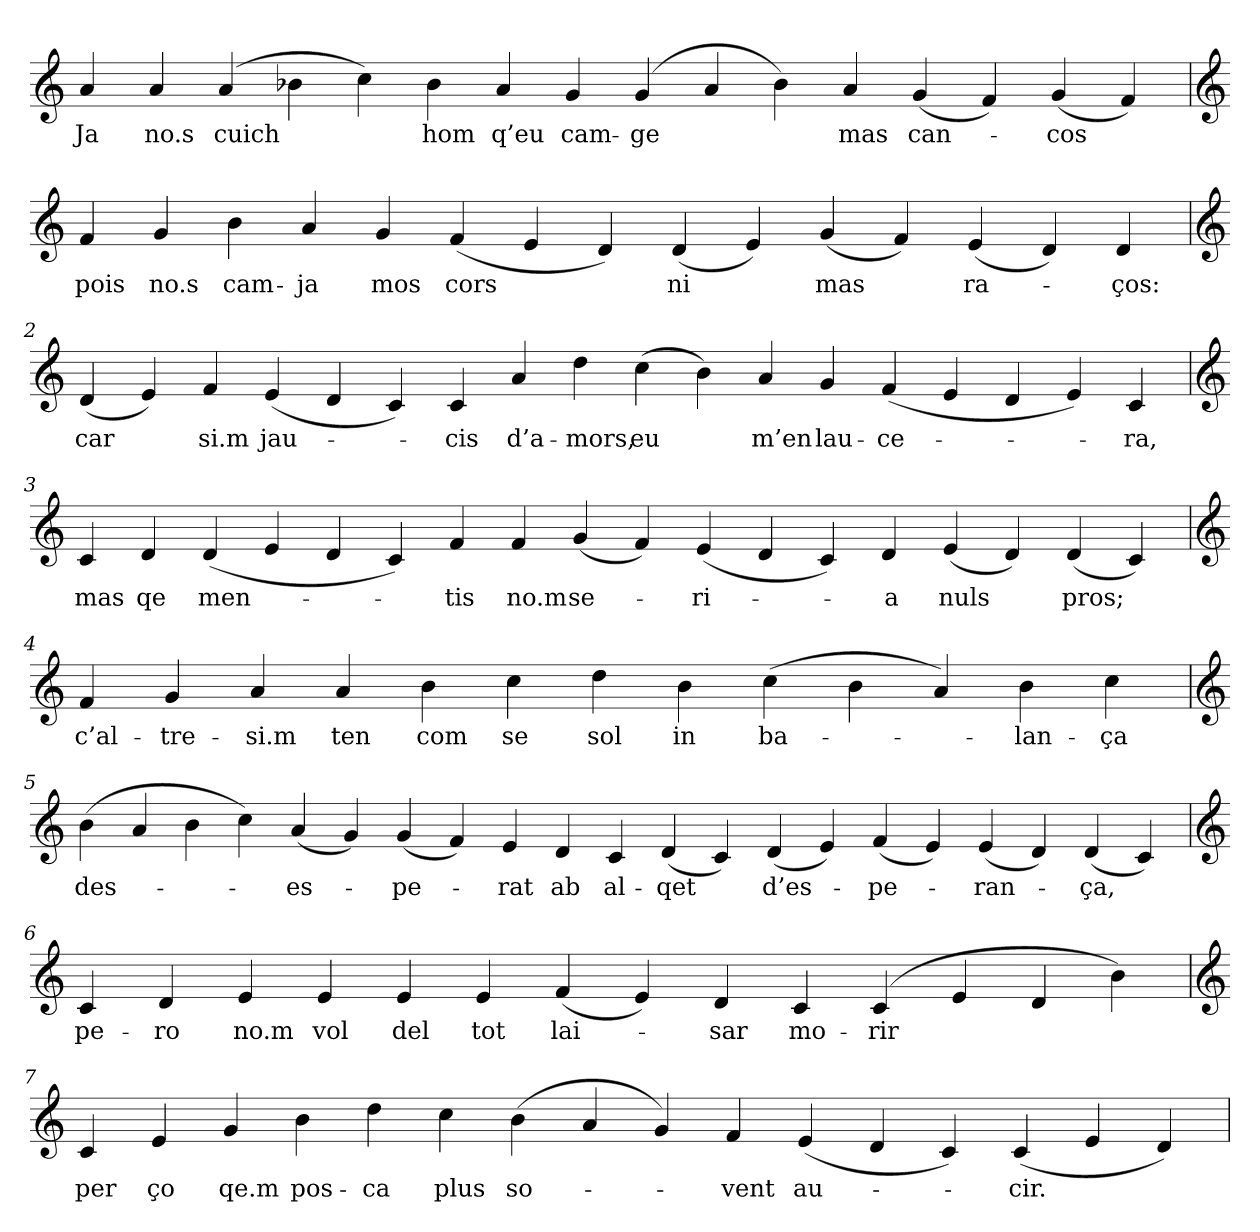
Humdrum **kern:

**kern	**text
*part1	*part1
*staff1	*staff1
*clefG2	*
=	=
4a	Ja
4a	no.s
(4a	cuich
4b-X	.
4cc)	.
4b-	hom
4a	q’eu
4g	cam-
(4g	-ge
4a	.
4b-)	.
4a	mas
(4g	can-
4f)	.
(4g	-cos
4f)	.
=1	=1
*clefG2	*
4f	pois
4g	no.s
4b	cam-
4a	-ja
4g	mos
(4f	cors
4e	.
4d)	.
(4d	ni
4e)	.
(4g	mas
4f)	.
(4e	ra-
4d)	.
4d	-ços:
=2	=2
*clefG2	*
(4d	car
4e)	.
4f	si.m
(4e	jau-
4d	.
4c)	.
4c	-cis
4a	d’a-
4dd	-mors,
(4cc	eu
4b)	.
4a	m’en
4g	lau-
(4f	-ce-
4e	.
4d	.
4e)	.
4c	-ra,
=3	=3
*clefG2	*
4c	mas
4d	qe
(4d	men-
4e	.
4d	.
4c)	.
4f	-tis
4f	no.m
(4g	se-
4f)	.
(4e	-ri-
4d	.
4c)	.
4d	-a
(4e	nuls
4d)	.
(4d	pros;
4c)	.
=4	=4
*clefG2	*
4f	c’al-
4g	-tre-
4a	-si.m
4a	ten
4b	com
4cc	se
4dd	sol
4b	in
(4cc	ba-
4b	.
4a)	.
4b	-lan-
4cc	-ça
=5	=5
*clefG2	*
(4b	des-
4a	.
4b	.
4cc)	.
(4a	-es-
4g)	.
(4g	-pe-
4f)	.
4e	-rat
4d	ab
4c	al-
(4d	-qet
4c)	.
(4d	d’es-
4e)	.
(4f	-pe-
4e)	.
(4e	-ran-
4d)	.
(4d	-ça,
4c)	.
=6	=6
*clefG2	*
4c	pe-
4d	-ro
4e	no.m
4e	vol
4e	del
4e	tot
(4f	lai-
4e)	.
4d	-sar
4c	mo-
(4c	-rir
4e	.
4d	.
4b)	.
=7	=7
*clefG2	*
4c	per
4e	ço
4g	qe.m
4b	pos-
4dd	-ca
4cc	plus
(4b	so-
4a	.
4g)	.
4f	-vent
(4e	au-
4d	.
4c)	.
(4c	-cir.
4e	.
4d)	.
=	=
*-	*-
